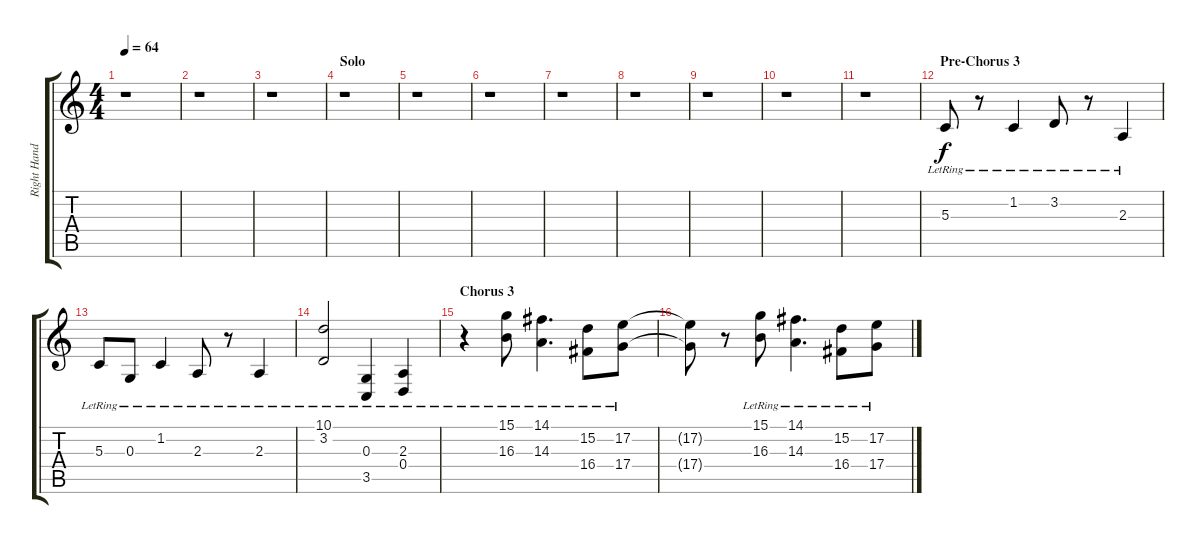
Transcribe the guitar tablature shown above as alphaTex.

\track ("Right Hand - Mic Michaeli" "Right Hand") {instrument electricgrandpiano}
\staff {score tabs}
\tuning (E4 B3 G3 D3 A2 E2) {hide}
\ts (4 4)
\tempo 64
\clef g2
\ks c
r.1{dy f} |
r.1 |
r.1 |
\section ("" "Solo")
r.1 |
r.1 |
r.1 |
r.1 |
r.1 |
r.1 |
r.1 |
r.1 |
\section ("" "Pre-Chorus 3")
5.3{lr}.8 r.8 1.2{lr}.4 3.2{lr}.8 r.8 2.3{lr}.4 |
5.3{lr}.8 0.3{lr}.8 1.2{lr}.4 2.3{lr}.8 r.8 2.3{lr}.4 |
(10.1{lr} 3.2{lr}).2 (0.3{lr} 3.5{lr}).4 (2.3{lr} 0.4{lr}).4 |
\section ("" "Chorus 3")
r.4 (15.1{lr} 16.3{lr}).8 (14.1{lr} 14.3{lr}).4{d} (15.2{lr} 16.4{lr}).8 (17.2{lr} 17.4{lr}).8 |
(17.2{t} 17.4{t}).8 r.8 (15.1{lr} 16.3{lr}).8 (14.1{lr} 14.3{lr}).4{d} (15.2{lr} 16.4{lr}).8 (17.2{lr} 17.4{lr}).8
